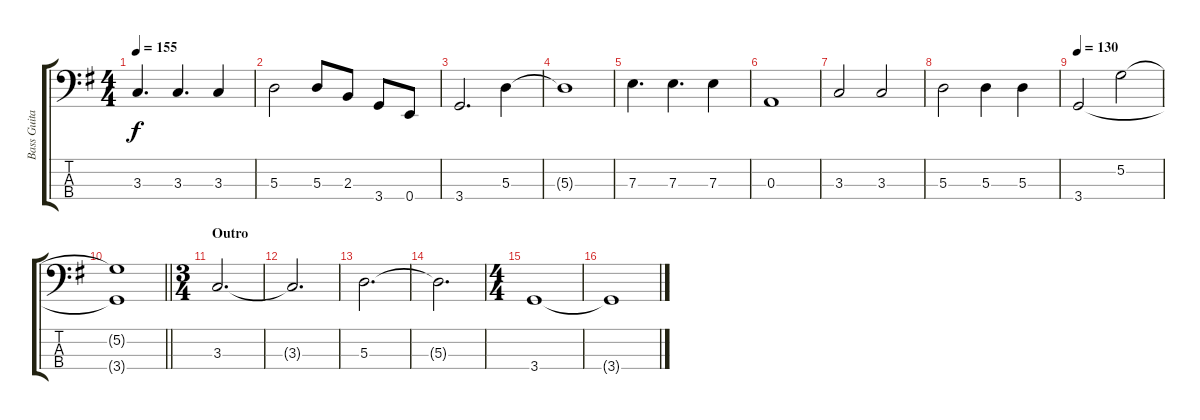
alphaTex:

\track ("Bass Guitar" "Bass Guita") {instrument electricbasspick}
\staff {score tabs}
\tuning (G2 D2 A1 E1) {hide}
\ts (4 4)
\tempo 155
\clef f4
\ks g
3.3.4{d dy f} 3.3.4{d} 3.3.4 |
5.3.2 5.3.8 2.3.8 3.4.8 0.4.8 |
3.4.2{d} 5.3.4 |
5.3{t}.1 |
7.3.4{d} 7.3.4{d} 7.3.4 |
0.3.1 |
3.3.2 3.3.2 |
5.3.2 5.3.4 5.3.4 |
\tempo 130
3.4.2 5.2.2 |
\barLineRight lightlight
(5.2{t} 3.4{t}).1 |
\ts (3 4)
\section ("" "Outro")
3.3.2{d} |
3.3{t}.2{d} |
5.3.2{d} |
5.3{t}.2{d} |
\ts (4 4)
3.4.1 |
3.4{t}.1
